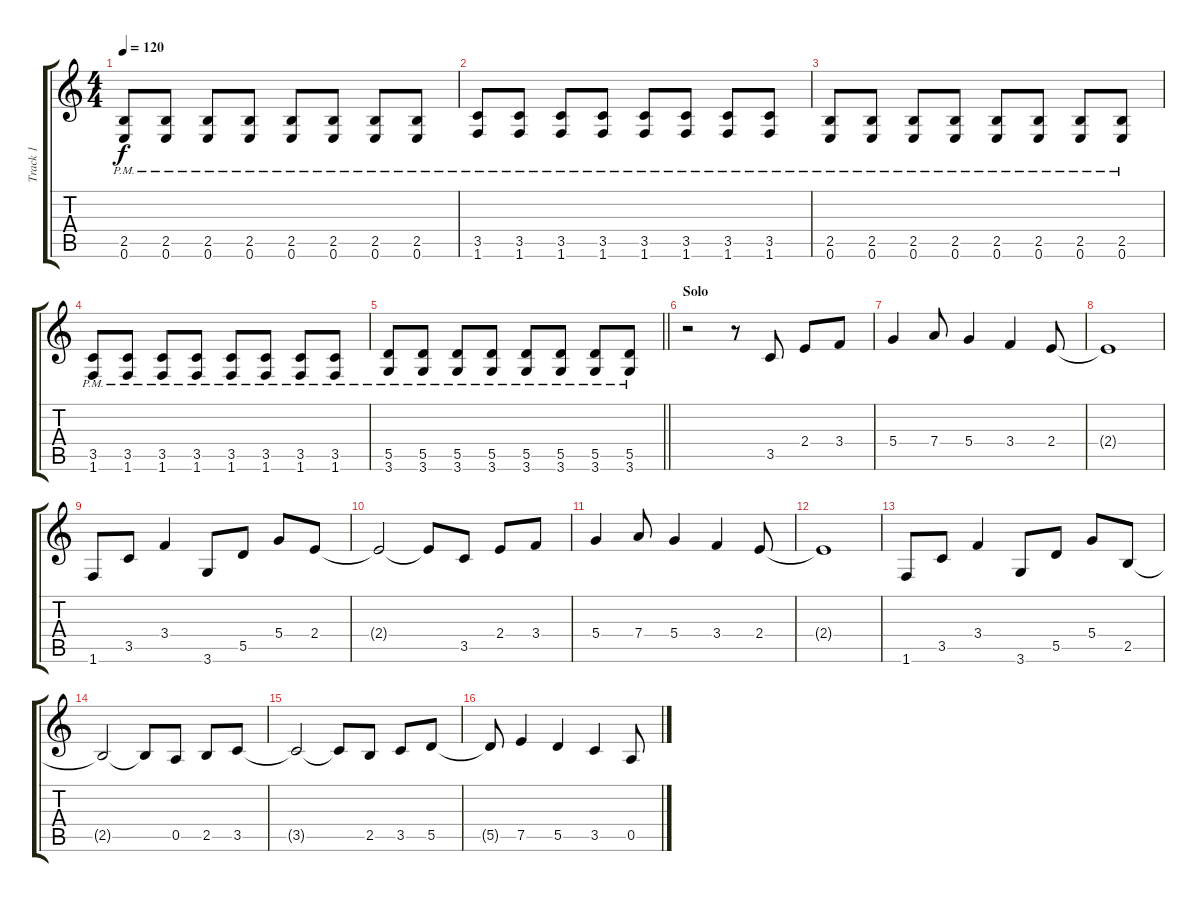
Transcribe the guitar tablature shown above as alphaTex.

\track ("Track 1" "Track 1") {instrument distortionguitar}
\staff {score tabs}
\tuning (E4 B3 G3 D3 A2 E2) {hide}
\ts (4 4)
\tempo 120
\clef g2
\ks c
(2.5{pm} 0.6{pm}).8{dy f} (2.5{pm} 0.6{pm}).8 (2.5{pm} 0.6{pm}).8 (2.5{pm} 0.6{pm}).8 (2.5{pm} 0.6{pm}).8 (2.5{pm} 0.6{pm}).8 (2.5{pm} 0.6{pm}).8 (2.5{pm} 0.6{pm}).8 |
(3.5{pm} 1.6{pm}).8 (3.5{pm} 1.6{pm}).8 (3.5{pm} 1.6{pm}).8 (3.5{pm} 1.6{pm}).8 (3.5{pm} 1.6{pm}).8 (3.5{pm} 1.6{pm}).8 (3.5{pm} 1.6{pm}).8 (3.5{pm} 1.6{pm}).8 |
(2.5{pm} 0.6{pm}).8 (2.5{pm} 0.6{pm}).8 (2.5{pm} 0.6{pm}).8 (2.5{pm} 0.6{pm}).8 (2.5{pm} 0.6{pm}).8 (2.5{pm} 0.6{pm}).8 (2.5{pm} 0.6{pm}).8 (2.5{pm} 0.6{pm}).8 |
(3.5{pm} 1.6{pm}).8 (3.5{pm} 1.6{pm}).8 (3.5{pm} 1.6{pm}).8 (3.5{pm} 1.6{pm}).8 (3.5{pm} 1.6{pm}).8 (3.5{pm} 1.6{pm}).8 (3.5{pm} 1.6{pm}).8 (3.5{pm} 1.6{pm}).8 |
\barLineRight lightlight
(5.5{pm} 3.6{pm}).8 (5.5{pm} 3.6{pm}).8 (5.5{pm} 3.6{pm}).8 (5.5{pm} 3.6{pm}).8 (5.5{pm} 3.6{pm}).8 (5.5{pm} 3.6{pm}).8 (5.5{pm} 3.6{pm}).8 (5.5{pm} 3.6{pm}).8 |
\section ("" "Solo")
r.2 r.8 3.5.8 2.4.8 3.4.8 |
5.4.4 7.4.8 5.4.4 3.4.4 2.4.8 |
2.4{t}.1 |
1.6.8 3.5.8 3.4.4 3.6.8 5.5.8 5.4.8 2.4.8 |
2.4{t}.2 2.4{t}.8 3.5.8 2.4.8 3.4.8 |
5.4.4 7.4.8 5.4.4 3.4.4 2.4.8 |
2.4{t}.1 |
1.6.8 3.5.8 3.4.4 3.6.8 5.5.8 5.4.8 2.5.8 |
2.5{t}.2 2.5{t}.8 0.5.8 2.5.8 3.5.8 |
3.5{t}.2 3.5{t}.8 2.5.8 3.5.8 5.5.8 |
5.5{t}.8 7.5.4 5.5.4 3.5.4 0.5.8
